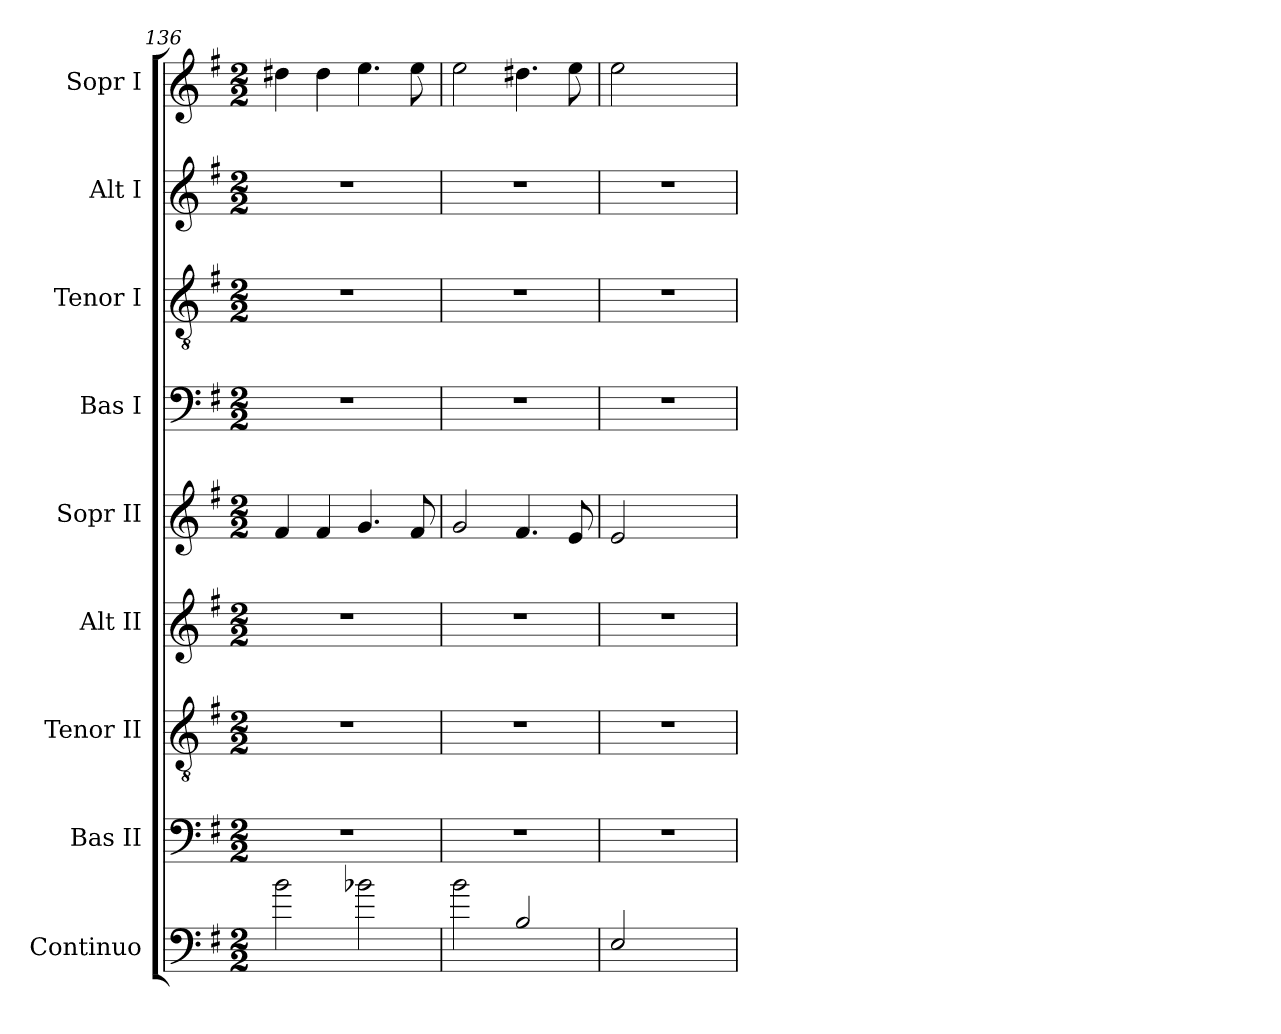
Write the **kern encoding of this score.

**kern	**kern	**kern	**kern	**kern	**kern	**kern	**kern	**kern
*part9	*part8	*part7	*part6	*part5	*part4	*part3	*part2	*part1
*staff9	*staff8	*staff7	*staff6	*staff5	*staff4	*staff3	*staff2	*staff1
*I"Continuo	*I"Bas II	*I"Tenor II	*I"Alt II	*I"Sopr II	*I"Bas I	*I"Tenor I	*I"Alt I	*I"Sopr I
*	*I'B II	*I'T II	*I'A II	*I'S II	*I'B I	*I'T I	*I'A I	*I'S I
*clefF4	*clefF4	*clefGv2	*clefG2	*clefG2	*clefF4	*clefGv2	*clefG2	*clefG2
*ITrd7c12	*	*	*	*	*	*	*	*
*k[f#]	*k[f#]	*k[f#]	*k[f#]	*k[f#]	*k[f#]	*k[f#]	*k[f#]	*k[f#]
*G:	*G:	*G:	*G:	*G:	*G:	*G:	*G:	*G:
*M2/2	*M2/2	*M2/2	*M2/2	*M2/2	*M2/2	*M2/2	*M2/2	*M2/2
=136	=136	=136	=136	=136	=136	=136	=136	=136
2B\	1r	1r	1r	4f#/	1r	1r	1r	4dd#X\
.	.	.	.	4f#/	.	.	.	4dd#\
2B-X\	.	.	.	4.g/	.	.	.	4.ee\
.	.	.	.	8f#/	.	.	.	8ee\
=137	=137	=137	=137	=137	=137	=137	=137	=137
2B\	1r	1r	1r	2g/	1r	1r	1r	2ee\
2BB/	.	.	.	4.f#/	.	.	.	4.dd#X\
.	.	.	.	8e/	.	.	.	8ee\
=138	=138	=138	=138	=138	=138	=138	=138	=138
2EE/	1r	1r	1r	2e/	1r	1r	1r	2ee\
2ryy	.	.	.	2ryy	.	.	.	2ryy
=	=	=	=	=	=	=	=	=
*-	*-	*-	*-	*-	*-	*-	*-	*-
